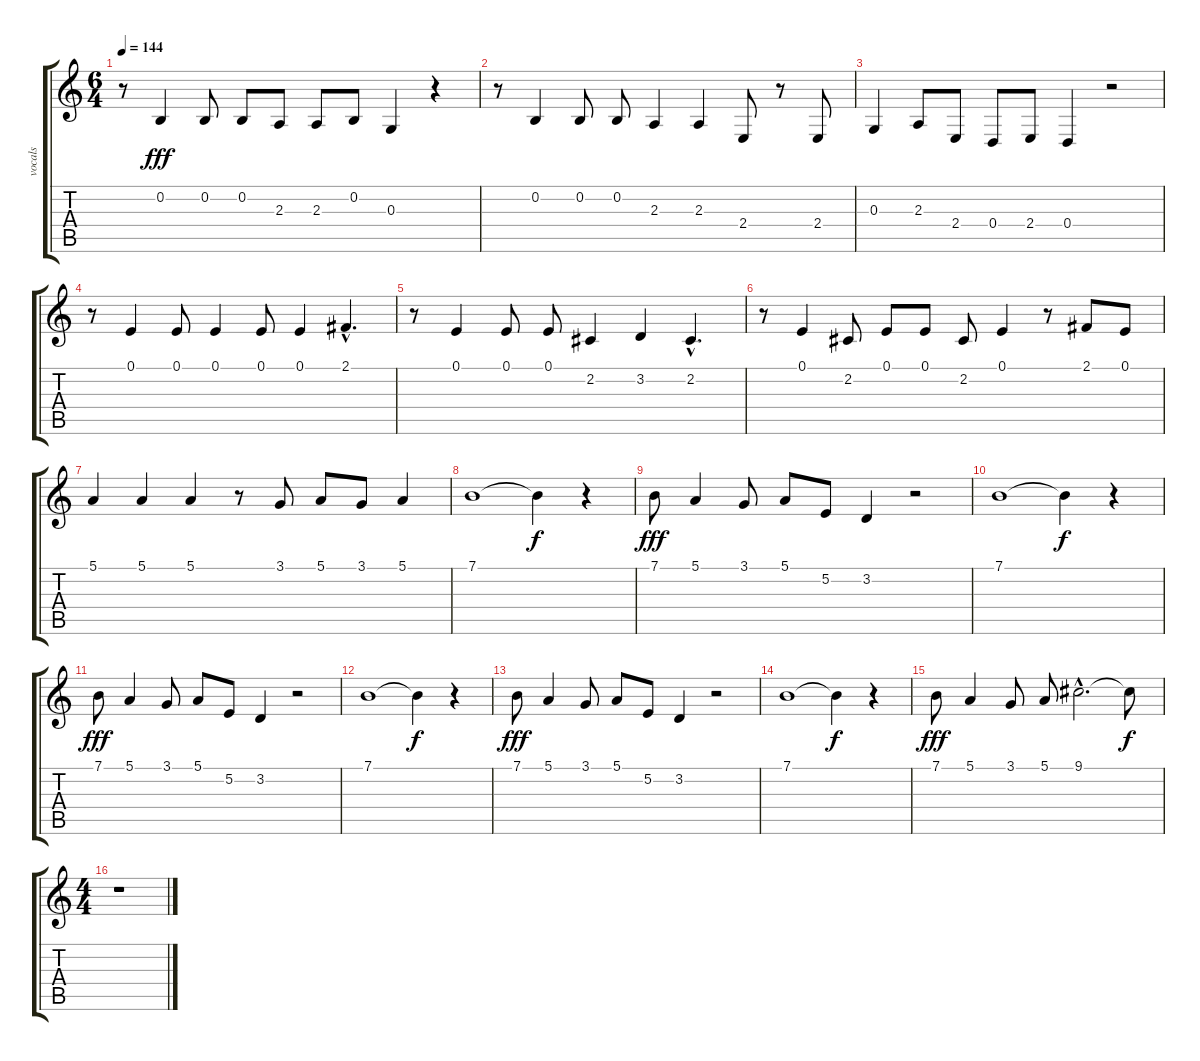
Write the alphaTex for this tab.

\track ("vocals" "vocals") {instrument panflute}
\staff {score tabs}
\tuning (E4 B3 G3 D3 A2 E2) {hide}
\ts (6 4)
\tempo 144
\clef g2
\ks c
r.8{dy fff} 0.2.4 0.2.8 0.2.8 2.3.8 2.3.8 0.2.8 0.3.4 r.4 |
r.8 0.2.4 0.2.8 0.2.8 2.3.4 2.3.4 2.4.8 r.8 2.4.8 |
0.3.4 2.3.8 2.4.8 0.4.8 2.4.8 0.4.4 r.2 |
r.8 0.1.4 0.1.8 0.1.4 0.1.8 0.1.4 2.1{hac}.4{d} |
r.8 0.1.4 0.1.8 0.1.8 2.2.4 3.2.4 2.2{hac}.4{d} |
r.8 0.1.4 2.2.8 0.1.8 0.1.8 2.2.8 0.1.4 r.8 2.1.8 0.1.8 |
5.1.4 5.1.4 5.1.4 r.8 3.1.8 5.1.8 3.1.8 5.1.4 |
7.1.1 7.1{t}.4{dy f} r.4 |
7.1.8{dy fff} 5.1.4 3.1.8 5.1.8 5.2.8 3.2.4 r.2 |
7.1.1 7.1{t}.4{dy f} r.4 |
7.1.8{dy fff} 5.1.4 3.1.8 5.1.8 5.2.8 3.2.4 r.2 |
7.1.1 7.1{t}.4{dy f} r.4 |
7.1.8{dy fff} 5.1.4 3.1.8 5.1.8 5.2.8 3.2.4 r.2 |
7.1.1 7.1{t}.4{dy f} r.4 |
7.1.8{dy fff} 5.1.4 3.1.8 5.1.8 9.1{hac}.2{d} 9.1{t}.8{dy f} |
\ts (4 4)
r.1
